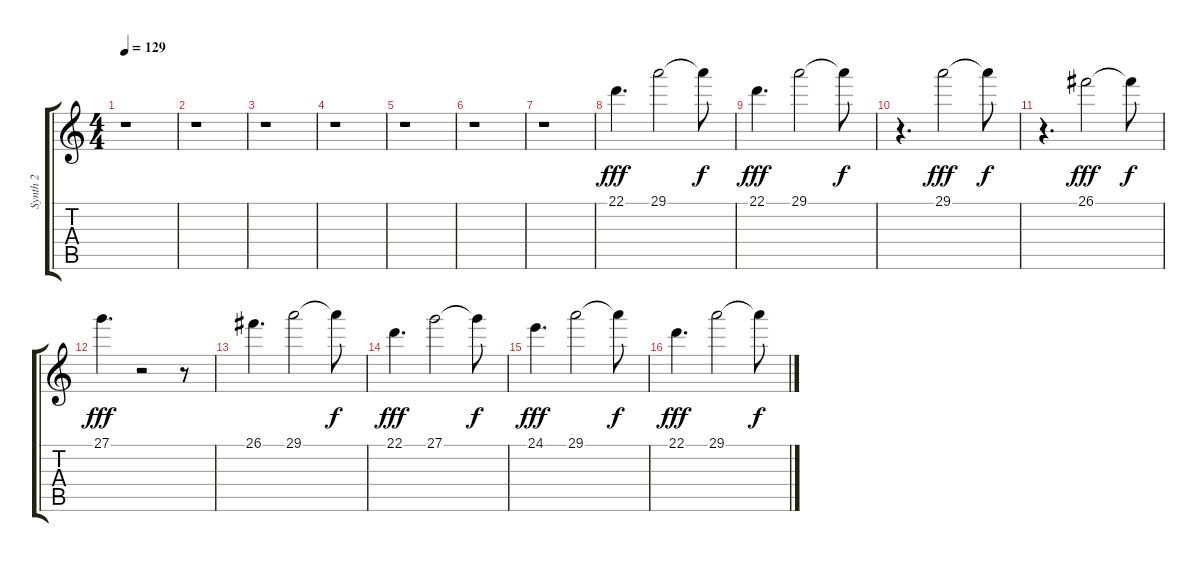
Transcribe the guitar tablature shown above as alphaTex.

\track ("Synth 2" "Synth 2") {instrument pad8sweep}
\staff {score tabs}
\tuning (E4 B3 G3 D3 A2 E2) {hide}
\ts (4 4)
\tempo 129
\clef g2
\ks c
r.1{dy f} |
r.1 |
r.1 |
r.1 |
r.1 |
r.1 |
r.1 |
22.1.4{d dy fff} 29.1.2 29.1{t}.8{dy f} |
22.1.4{d dy fff} 29.1.2 29.1{t}.8{dy f} |
r.4{d} 29.1.2{dy fff} 29.1{t}.8{dy f} |
r.4{d} 26.1.2{dy fff} 26.1{t}.8{dy f} |
27.1.4{d dy fff} r.2 r.8 |
26.1.4{d} 29.1.2 29.1{t}.8{dy f} |
22.1.4{d dy fff} 27.1.2 27.1{t}.8{dy f} |
24.1.4{d dy fff} 29.1.2 29.1{t}.8{dy f} |
22.1.4{d dy fff} 29.1.2 29.1{t}.8{dy f}
